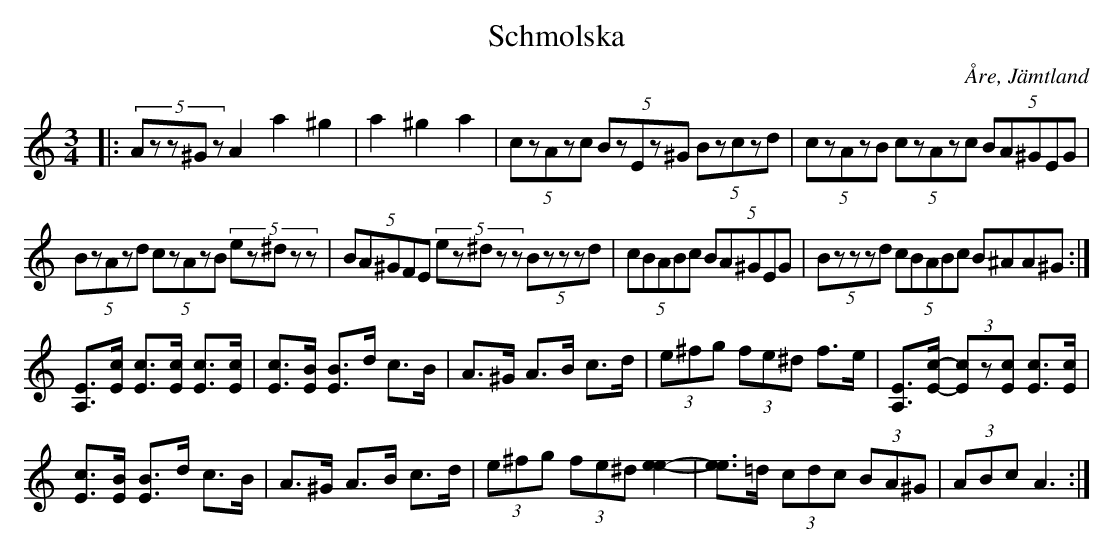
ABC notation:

X:1
T:Schmolska
O:Åre, Jämtland
M:3/4
L:1/8
K:Am
|: (5:2Azz^Gz A2 a2 ^g2|a2 ^g2 a2|  (5:2czAzc (5:2BzEz^G (5:2Bzczd|  (5:2czAzB (5:2czAzc (5:2BA^GEG|
 (5:2BzAzd (5:2czAzB (5:2ez^dzz|  (5:2BA^GFE (5:2ez^dzz (5:2Bzzzd|  (5:2cBABc (5:2BA^GEG | (5:2Bzzzd (5:2cBABc (5:2B^AA^G  :|
[EA,]>[cE] [cE]>[cE] [cE]>[cE] | [cE]>[BE] [BE]>d c>B | A>^G A>B c>d | (3e^fg (3fe^d f>e | [EA,]>[c-E-] (3[cE]z[cE] [cE]>[cE] |
[cE]>[BE] [BE]>d c>B | A>^G A>B c>d | (3e^fg (3fe^d [e2-e2-] | [ee]>=d (3cdc (3BA^G | (3ABc A3 :|]
